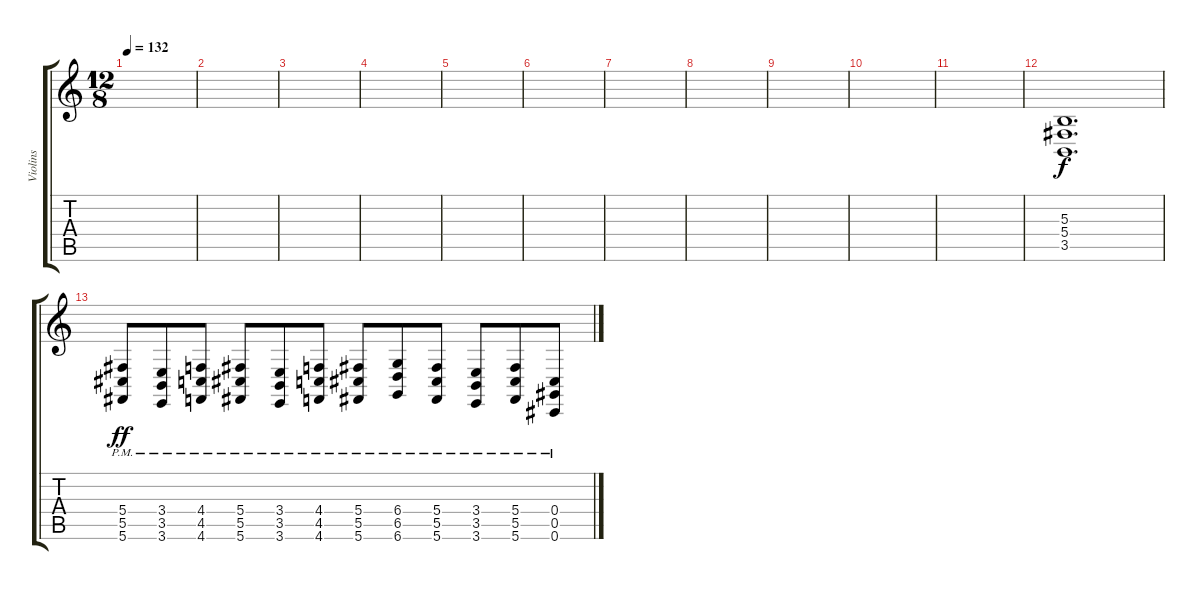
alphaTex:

\track ("Violins" "Violins") {instrument stringensemble1}
\staff {score tabs}
\tuning (Eb4 Bb3 Gb3 Db3 Ab2 Db2) {hide}
\ts (12 8)
\tempo 132
\clef g2
\ks c
|
|
|
|
|
|
|
|
|
|
|
(5.3 5.4 3.5).1{d} |
(5.4{pm} 5.5{pm} 5.6{pm}).8{dy ff} (3.4{pm} 3.5{pm} 3.6{pm}).8 (4.4{pm} 4.5{pm} 4.6{pm}).8 (5.4{pm} 5.5{pm} 5.6{pm}).8 (3.4{pm} 3.5{pm} 3.6{pm}).8 (4.4{pm} 4.5{pm} 4.6{pm}).8 (5.4{pm} 5.5{pm} 5.6{pm}).8 (6.4{pm} 6.5{pm} 6.6{pm}).8 (5.4{pm} 5.5{pm} 5.6{pm}).8 (3.4{pm} 3.5{pm} 3.6{pm}).8 (5.4{pm} 5.5{pm} 5.6{pm}).8 (0.4{pm} 0.5{pm} 0.6{pm}).8
